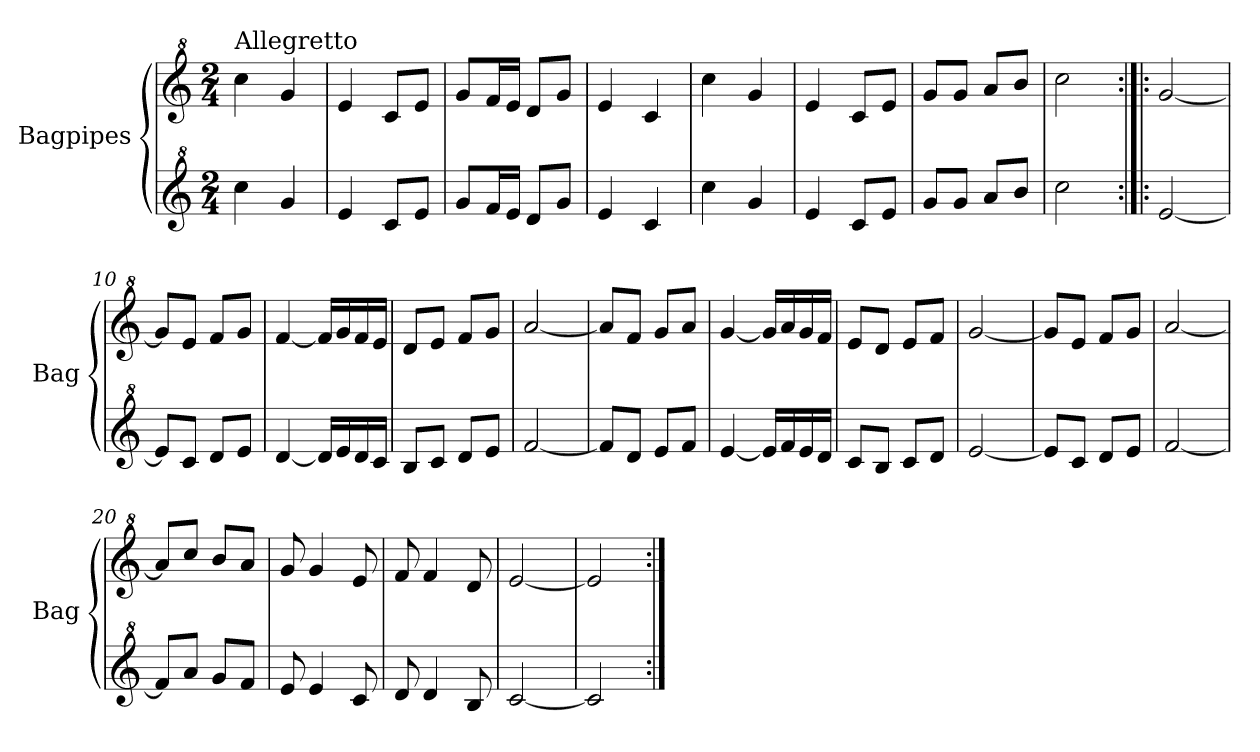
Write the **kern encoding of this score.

**kern	**kern
*part2	*part1
*staff2	*staff1
*I"Bagpipes	*I"Bagpipes
*I'Bag	*I'Bag
*clefG^2	*clefG^2
*k[]	*k[]
*C:	*C:
*M2/4	*M2/4
=1	=1
!	!LO:TX:a:t=Allegretto
4ccc\	4ccc\
4gg/	4gg/
=2	=2
4ee/	4ee/
8cc/L	8cc/L
8ee/J	8ee/J
=3	=3
8gg/L	8gg/L
16ff/L	16ff/L
16ee/JJ	16ee/JJ
8dd/L	8dd/L
8gg/J	8gg/J
=4	=4
4ee/	4ee/
4cc/	4cc/
=5	=5
4ccc\	4ccc\
4gg/	4gg/
=6	=6
4ee/	4ee/
8cc/L	8cc/L
8ee/J	8ee/J
=7	=7
8gg/L	8gg/L
8gg/J	8gg/J
8aa/L	8aa/L
8bb/J	8bb/J
=8	=8
2ccc\	2ccc\
=9:|!|:	=9:|!|:
[2ee/	[2gg/
=10	=10
8ee/L]	8gg/L]
8cc/J	8ee/J
8dd/L	8ff/L
8ee/J	8gg/J
=11	=11
[4dd/	[4ff/
16dd/LL]	16ff/LL]
16ee/	16gg/
16dd/	16ff/
16cc/JJ	16ee/JJ
!!LO:LB:g=z
=12	=12
8b/L	8dd/L
8cc/J	8ee/J
8dd/L	8ff/L
8ee/J	8gg/J
=13	=13
[2ff/	[2aa/
=14	=14
8ff/L]	8aa/L]
8dd/J	8ff/J
8ee/L	8gg/L
8ff/J	8aa/J
=15	=15
[4ee/	[4gg/
16ee/LL]	16gg/LL]
16ff/	16aa/
16ee/	16gg/
16dd/JJ	16ff/JJ
=16	=16
8cc/L	8ee/L
8b/J	8dd/J
8cc/L	8ee/L
8dd/J	8ff/J
=17	=17
[2ee/	[2gg/
=18	=18
8ee/L]	8gg/L]
8cc/J	8ee/J
8dd/L	8ff/L
8ee/J	8gg/J
=19	=19
[2ff/	[2aa/
=20	=20
8ff/L]	8aa/L]
8aa/J	8ccc/J
8gg/L	8bb/L
8ff/J	8aa/J
=21	=21
8ee/	8gg/
4ee/	4gg/
8cc/	8ee/
=22	=22
8dd/	8ff/
4dd/	4ff/
8b/	8dd/
!!LO:LB:g=z
=23	=23
[2cc/	[2ee/
=24	=24
2cc/]	2ee/]
=:|!	=:|!
*-	*-
